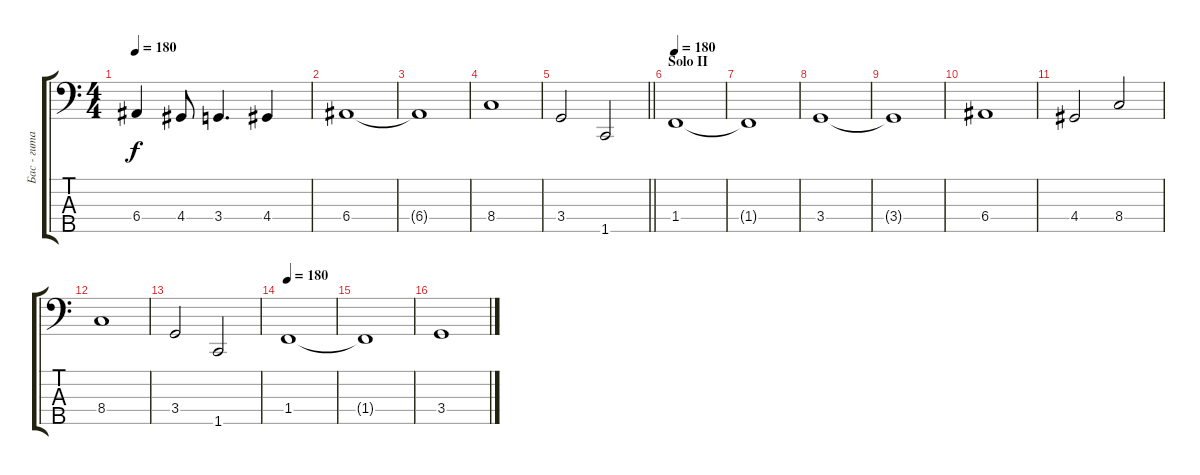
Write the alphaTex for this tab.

\track ("Бас - гитара" "Бас - гита") {instrument electricbassfinger}
\staff {score tabs}
\tuning (G2 D2 A1 E1 B0) {hide}
\ts (4 4)
\tempo 180
\clef f4
\ks c
6.4.4{dy f} 4.4.8 3.4.4{d} 4.4.4 |
6.4.1 |
6.4{t}.1 |
8.4.1 |
\barLineRight lightlight
3.4.2 1.5.2 |
\section ("" "Solo II")
\tempo 180
1.4.1 |
1.4{t}.1 |
3.4.1 |
3.4{t}.1 |
6.4.1 |
4.4.2 8.4.2 |
8.4.1 |
3.4.2 1.5.2 |
\tempo 180
1.4.1 |
1.4{t}.1 |
3.4.1
